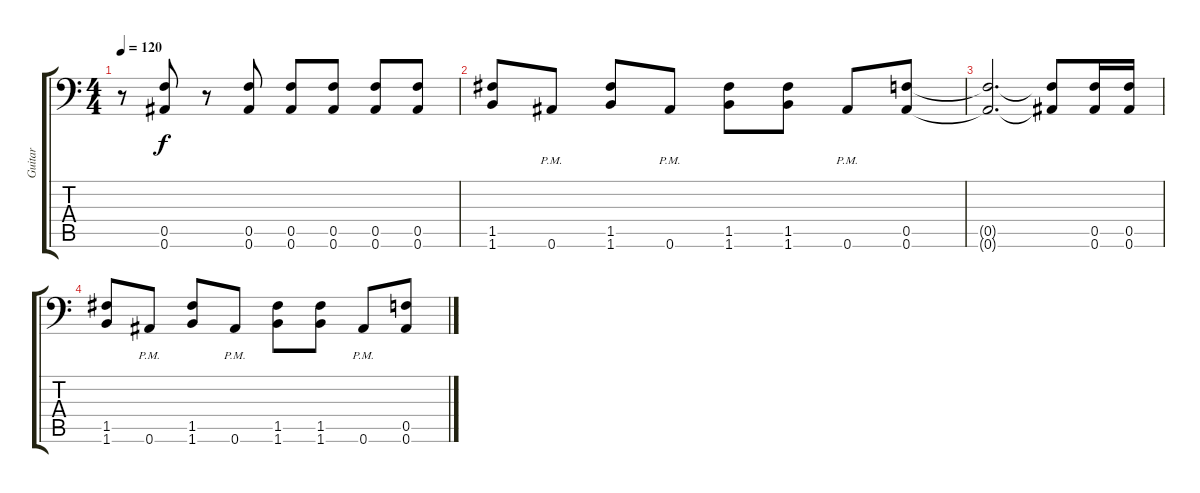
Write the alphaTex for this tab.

\track ("Guitar" "Guitar") {instrument distortionguitar}
\staff {score tabs}
\tuning (C4 G3 Eb3 Bb2 F2 Bb1) {hide}
\ts (4 4)
\tempo 120
\clef f4
\ks c
r.8{dy f} (0.5 0.6).8 r.8 (0.5 0.6).8 (0.5 0.6).8 (0.5 0.6).8 (0.5 0.6).8 (0.5 0.6).8 |
(1.5 1.6).8 0.6{pm}.8 (1.5 1.6).8 0.6{pm}.8 (1.5 1.6).8 (1.5 1.6).8 0.6{pm}.8 (0.5 0.6).8 |
(0.5{t} 0.6{t}).2{d} (0.5{t} 0.6{t}).8 (0.5 0.6).16 (0.5 0.6).16 |
(1.5 1.6).8 0.6{pm}.8 (1.5 1.6).8 0.6{pm}.8 (1.5 1.6).8 (1.5 1.6).8 0.6{pm}.8 (0.5 0.6).8
